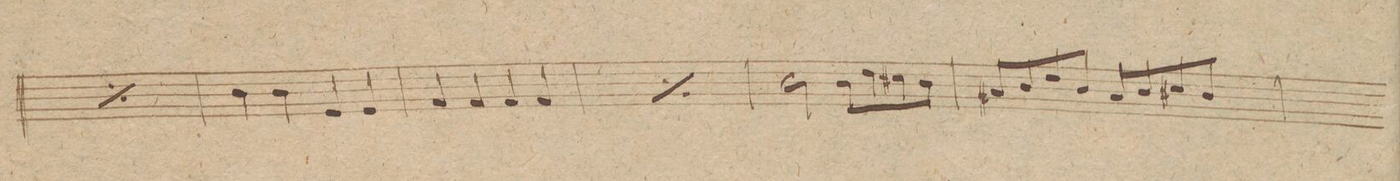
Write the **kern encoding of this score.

**kern	**dynam
*I"Alto Viola.	*
*clefC3	*
*k[f#c#g#]	*
*met(c|)	*
*M2/2	*
*rep	*
4c#\	.
4c#\	.
4B#X\	.
4B#\	.
*Xrep	*
=29	=29
4c#\	.
4c#\	.
4F#/	.
4F#/	.
=30	=30
4G#/	.
4G#/	.
4G#/	.
4G#/	.
=31	=31
*rep	*
4G#/	.
4G#/	.
4G#/	.
4G#/	.
*Xrep	*
=32	=32
*2\right	*
2c#\	.
8c#\L	.
8e\	.
8d#X\	.
8c#\J	.
=33	=33
8B#X/L	.
8c#/	.
8e/	.
8c#/J	.
8B#/L	.
8c#/	.
8d#X/	.
8c#/J	.
=34	=34
*-	*-
